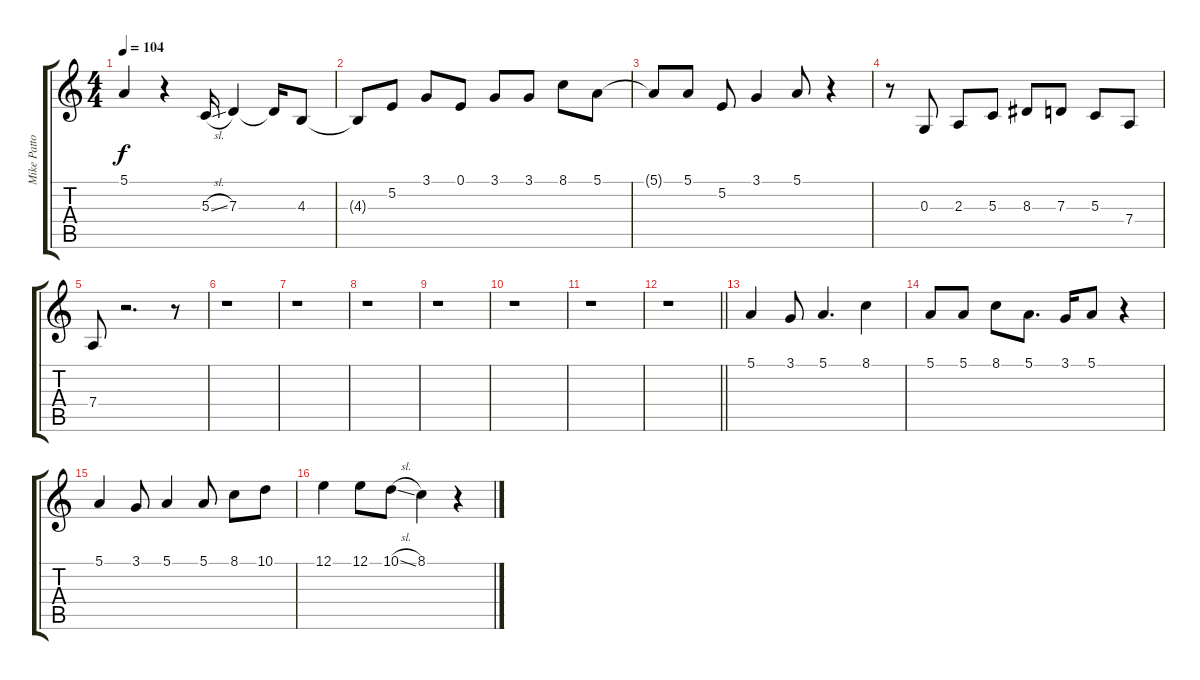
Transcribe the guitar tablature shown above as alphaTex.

\track ("Mike Patton - Voice 1" "Mike Patto") {instrument lead1square}
\staff {score tabs}
\tuning (E4 B3 G3 D3 A2 E2) {hide}
\ts (4 4)
\tempo 104
\clef g2
\ks c
5.1.4{dy f} r.4 5.3{sl}.16 7.3.4 7.3{t}.16 4.3.8 |
4.3{t}.8 5.2.8 3.1.8 0.1.8 3.1.8 3.1.8 8.1.8 5.1.8 |
5.1{t}.8 5.1.8 5.2.8 3.1.4 5.1.8 r.4 |
r.8 0.3.8 2.3.8 5.3.8 8.3.8 7.3.8 5.3.8 7.4.8 |
7.4.8 r.2{d} r.8 |
r.1 |
r.1 |
r.1 |
r.1 |
r.1 |
r.1 |
\barLineRight lightlight
r.1 |
5.1.4 3.1.8 5.1.4{d} 8.1.4 |
5.1.8 5.1.8 8.1.8 5.1.8{d} 3.1.16 5.1.8 r.4 |
5.1.4 3.1.8 5.1.4 5.1.8 8.1.8 10.1.8 |
12.1.4 12.1.8 10.1{sl}.8 8.1.4 r.4
